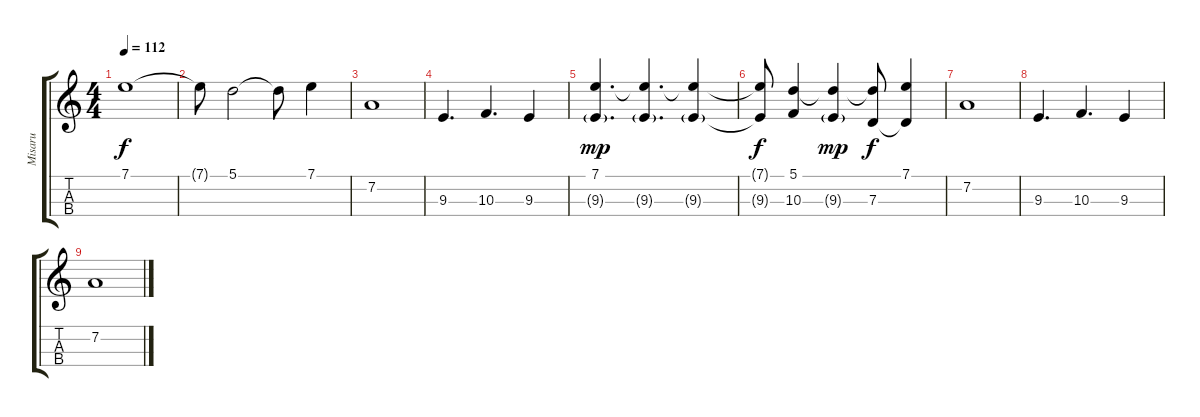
\track ("Misaru" "Misaru") {instrument koto}
\staff {score tabs}
\tuning (A4 D4 G3 C3) {hide}
\ts (4 4)
\tempo 112
\clef g2
\ks c
7.1.1{dy f} |
7.1{t}.8 5.1.2 5.1{t}.8 7.1.4 |
7.2.1 |
9.3.4{d} 10.3.4{d} 9.3.4 |
(7.1 9.3{g}).4{d dy mp} (7.1{t} 9.3{g}).4{d} (7.1{t} 9.3{g}).4 |
(7.1{t} 9.3{t}).8{dy f} (5.1 10.3).4 (5.1{t} 9.3{g}).4{dy mp} (5.1{t} 7.3).8{dy f} (7.1 7.3{t}).4 |
7.2.1 |
9.3.4{d} 10.3.4{d} 9.3.4 |
7.2.1
